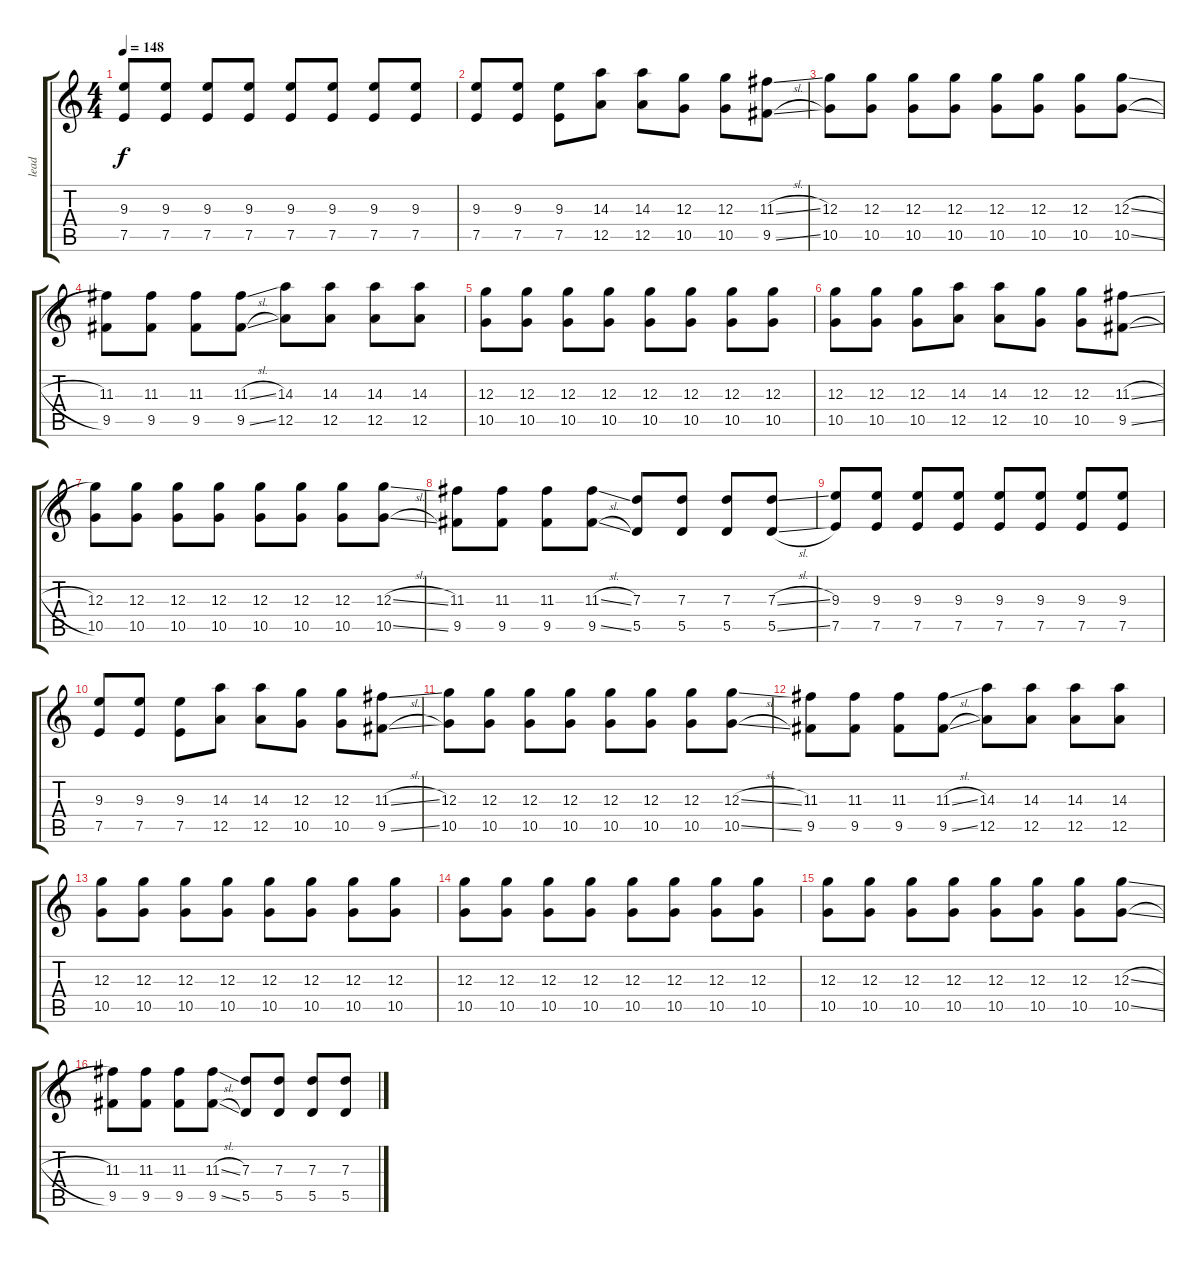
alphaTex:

\track ("lead" "lead") {instrument distortionguitar}
\staff {score tabs}
\tuning (E4 B3 G3 D3 A2 E2) {hide}
\ts (4 4)
\tempo 148
\clef g2
\ks c
(9.3 7.5).8{dy f} (9.3 7.5).8 (9.3 7.5).8 (9.3 7.5).8 (9.3 7.5).8 (9.3 7.5).8 (9.3 7.5).8 (9.3 7.5).8 |
(9.3 7.5).8 (9.3 7.5).8 (9.3 7.5).8 (14.3 12.5).8 (14.3 12.5).8 (12.3 10.5).8 (12.3 10.5).8 (11.3{sl} 9.5{sl}).8 |
(12.3 10.5).8 (12.3 10.5).8 (12.3 10.5).8 (12.3 10.5).8 (12.3 10.5).8 (12.3 10.5).8 (12.3 10.5).8 (12.3{sl} 10.5{sl}).8 |
(11.3 9.5).8 (11.3 9.5).8 (11.3 9.5).8 (11.3{sl} 9.5{sl}).8 (14.3 12.5).8 (14.3 12.5).8 (14.3 12.5).8 (14.3 12.5).8 |
(12.3 10.5).8 (12.3 10.5).8 (12.3 10.5).8 (12.3 10.5).8 (12.3 10.5).8 (12.3 10.5).8 (12.3 10.5).8 (12.3 10.5).8 |
(12.3 10.5).8 (12.3 10.5).8 (12.3 10.5).8 (14.3 12.5).8 (14.3 12.5).8 (12.3 10.5).8 (12.3 10.5).8 (11.3{sl} 9.5{sl}).8 |
(12.3 10.5).8 (12.3 10.5).8 (12.3 10.5).8 (12.3 10.5).8 (12.3 10.5).8 (12.3 10.5).8 (12.3 10.5).8 (12.3{sl} 10.5{sl}).8 |
(11.3 9.5).8 (11.3 9.5).8 (11.3 9.5).8 (11.3{sl} 9.5{sl}).8 (7.3 5.5).8 (7.3 5.5).8 (7.3 5.5).8 (7.3{sl} 5.5{sl}).8 |
(9.3 7.5).8 (9.3 7.5).8 (9.3 7.5).8 (9.3 7.5).8 (9.3 7.5).8 (9.3 7.5).8 (9.3 7.5).8 (9.3 7.5).8 |
(9.3 7.5).8 (9.3 7.5).8 (9.3 7.5).8 (14.3 12.5).8 (14.3 12.5).8 (12.3 10.5).8 (12.3 10.5).8 (11.3{sl} 9.5{sl}).8 |
(12.3 10.5).8 (12.3 10.5).8 (12.3 10.5).8 (12.3 10.5).8 (12.3 10.5).8 (12.3 10.5).8 (12.3 10.5).8 (12.3{sl} 10.5{sl}).8 |
(11.3 9.5).8 (11.3 9.5).8 (11.3 9.5).8 (11.3{sl} 9.5{sl}).8 (14.3 12.5).8 (14.3 12.5).8 (14.3 12.5).8 (14.3 12.5).8 |
(12.3 10.5).8 (12.3 10.5).8 (12.3 10.5).8 (12.3 10.5).8 (12.3 10.5).8 (12.3 10.5).8 (12.3 10.5).8 (12.3 10.5).8 |
(12.3 10.5).8 (12.3 10.5).8 (12.3 10.5).8 (12.3 10.5).8 (12.3 10.5).8 (12.3 10.5).8 (12.3 10.5).8 (12.3 10.5).8 |
(12.3 10.5).8 (12.3 10.5).8 (12.3 10.5).8 (12.3 10.5).8 (12.3 10.5).8 (12.3 10.5).8 (12.3 10.5).8 (12.3{sl} 10.5{sl}).8 |
(11.3 9.5).8 (11.3 9.5).8 (11.3 9.5).8 (11.3{sl} 9.5{sl}).8 (7.3 5.5).8 (7.3 5.5).8 (7.3 5.5).8 (7.3{sl} 5.5{sl}).8
